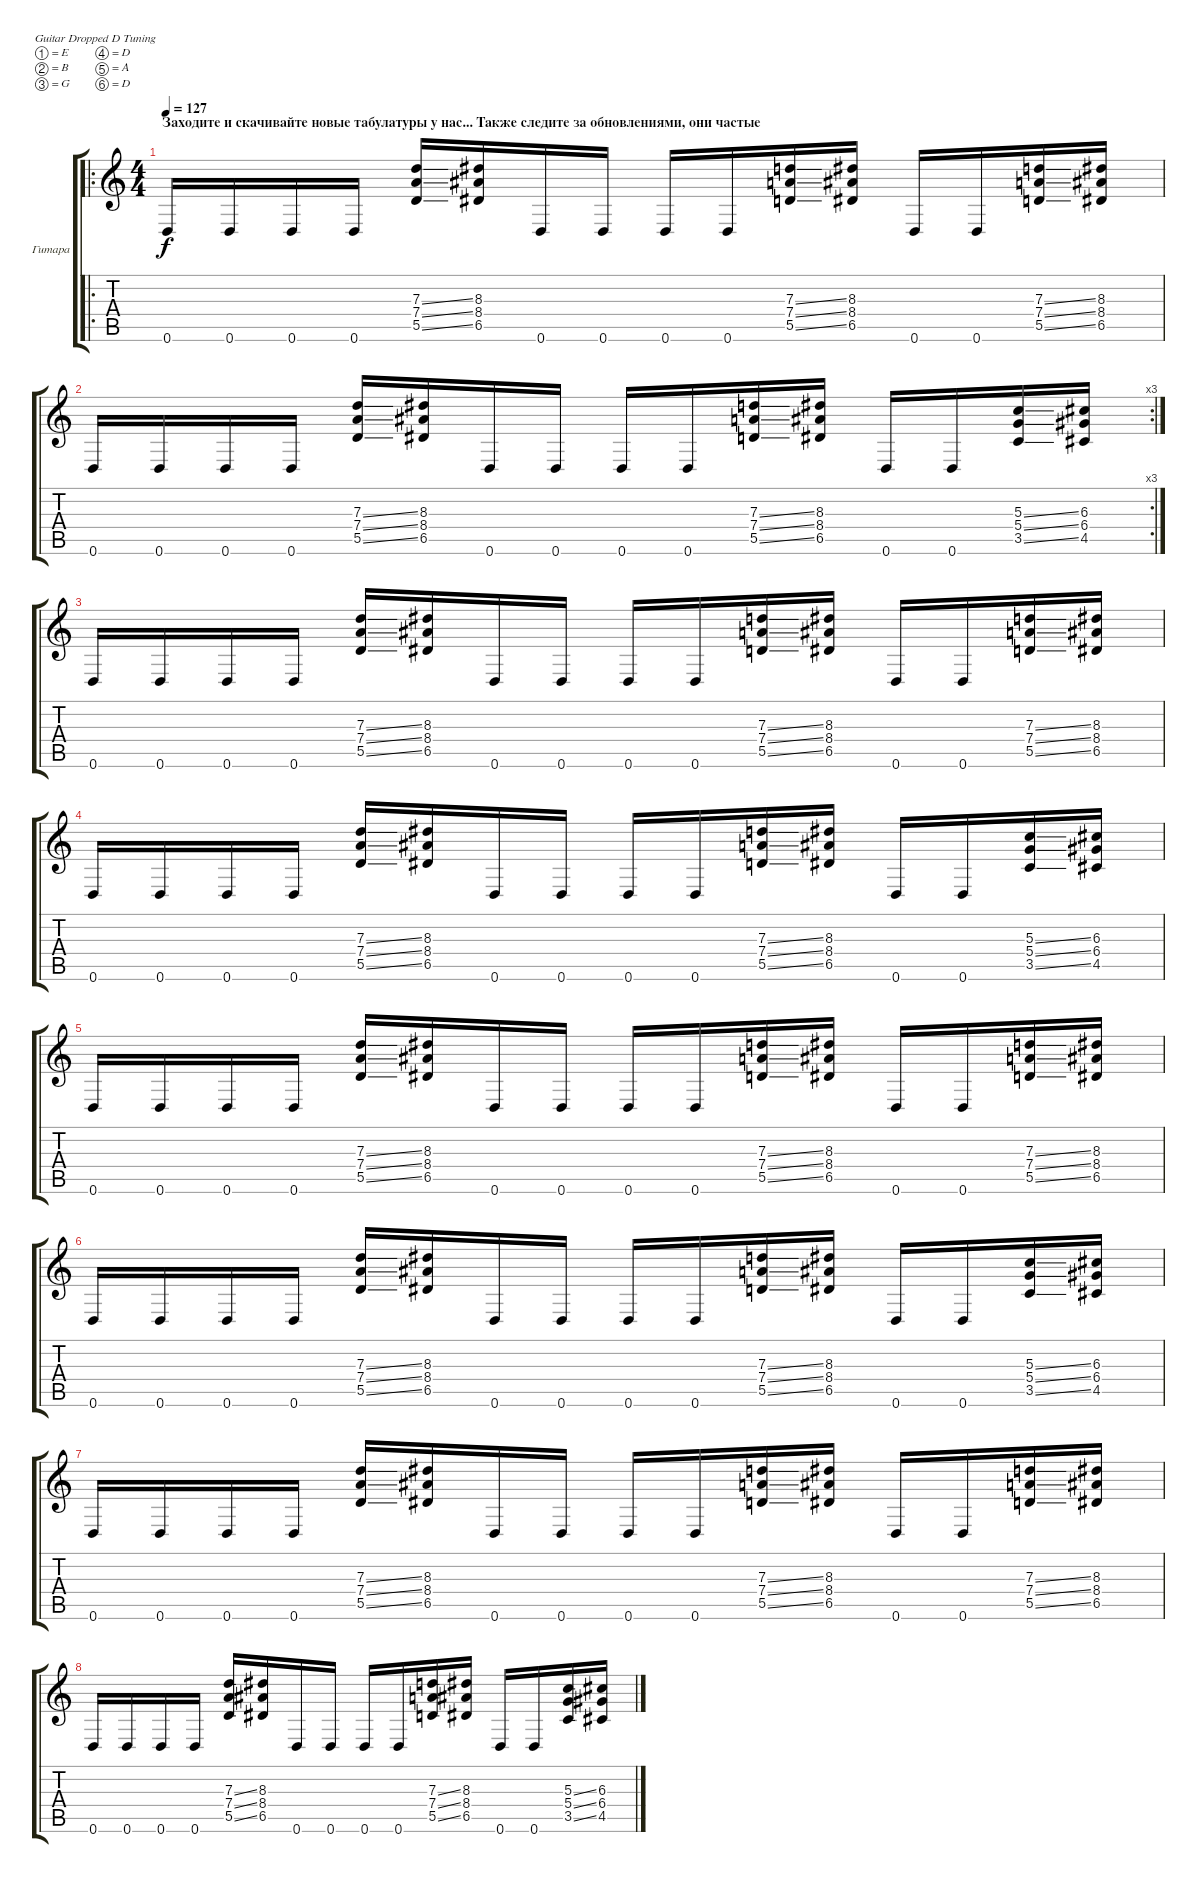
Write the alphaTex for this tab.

\bracketExtendMode groupsimilarinstruments
\firstSystemTrackNameOrientation horizontal
\otherSystemsTrackNameOrientation horizontal
\track ("Гитара 1" "Гитара") {instrument distortionguitar}
\staff {score tabs}
\tuning (E4 B3 G3 D3 A2 D2)
\ro
\ts (4 4)
\section ("" "Заходите и скачивайте новые табулатуры у нас... Также следите за обновлениями, они частые")
\tempo 127
\clef g2
\ks c
0.6.16{dy f instrument distortionguitar} 0.6.16 0.6.16 0.6.16 (7.3{ss} 7.4{ss} 5.5{ss}).16 (8.3 8.4 6.5).16 0.6.16 0.6.16 0.6.16 0.6.16 (7.3{ss} 7.4{ss} 5.5{ss}).16 (8.3 8.4 6.5).16 0.6.16 0.6.16 (7.3{ss} 7.4{ss} 5.5{ss}).16 (8.3 8.4 6.5).16 |
\rc 3
0.6.16 0.6.16 0.6.16 0.6.16 (7.3{ss} 7.4{ss} 5.5{ss}).16 (8.3 8.4 6.5).16 0.6.16 0.6.16 0.6.16 0.6.16 (7.3{ss} 7.4{ss} 5.5{ss}).16 (8.3 8.4 6.5).16 0.6.16 0.6.16 (5.3{ss} 5.4{ss} 3.5{ss}).16 (6.3 6.4 4.5).16 |
0.6.16 0.6.16 0.6.16 0.6.16 (7.3{ss} 7.4{ss} 5.5{ss}).16 (8.3 8.4 6.5).16 0.6.16 0.6.16 0.6.16 0.6.16 (7.3{ss} 7.4{ss} 5.5{ss}).16 (8.3 8.4 6.5).16 0.6.16 0.6.16 (7.3{ss} 7.4{ss} 5.5{ss}).16 (8.3 8.4 6.5).16 |
0.6.16 0.6.16 0.6.16 0.6.16 (7.3{ss} 7.4{ss} 5.5{ss}).16 (8.3 8.4 6.5).16 0.6.16 0.6.16 0.6.16 0.6.16 (7.3{ss} 7.4{ss} 5.5{ss}).16 (8.3 8.4 6.5).16 0.6.16 0.6.16 (5.3{ss} 5.4{ss} 3.5{ss}).16 (6.3 6.4 4.5).16 |
0.6.16 0.6.16 0.6.16 0.6.16 (7.3{ss} 7.4{ss} 5.5{ss}).16 (8.3 8.4 6.5).16 0.6.16 0.6.16 0.6.16 0.6.16 (7.3{ss} 7.4{ss} 5.5{ss}).16 (8.3 8.4 6.5).16 0.6.16 0.6.16 (7.3{ss} 7.4{ss} 5.5{ss}).16 (8.3 8.4 6.5).16 |
0.6.16 0.6.16 0.6.16 0.6.16 (7.3{ss} 7.4{ss} 5.5{ss}).16 (8.3 8.4 6.5).16 0.6.16 0.6.16 0.6.16 0.6.16 (7.3{ss} 7.4{ss} 5.5{ss}).16 (8.3 8.4 6.5).16 0.6.16 0.6.16 (5.3{ss} 5.4{ss} 3.5{ss}).16 (6.3 6.4 4.5).16 |
0.6.16 0.6.16 0.6.16 0.6.16 (7.3{ss} 7.4{ss} 5.5{ss}).16 (8.3 8.4 6.5).16 0.6.16 0.6.16 0.6.16 0.6.16 (7.3{ss} 7.4{ss} 5.5{ss}).16 (8.3 8.4 6.5).16 0.6.16 0.6.16 (7.3{ss} 7.4{ss} 5.5{ss}).16 (8.3 8.4 6.5).16 |
0.6.16 0.6.16 0.6.16 0.6.16 (7.3{ss} 7.4{ss} 5.5{ss}).16 (8.3 8.4 6.5).16 0.6.16 0.6.16 0.6.16 0.6.16 (7.3{ss} 7.4{ss} 5.5{ss}).16 (8.3 8.4 6.5).16 0.6.16 0.6.16 (5.3{ss} 5.4{ss} 3.5{ss}).16 (6.3 6.4 4.5).16
